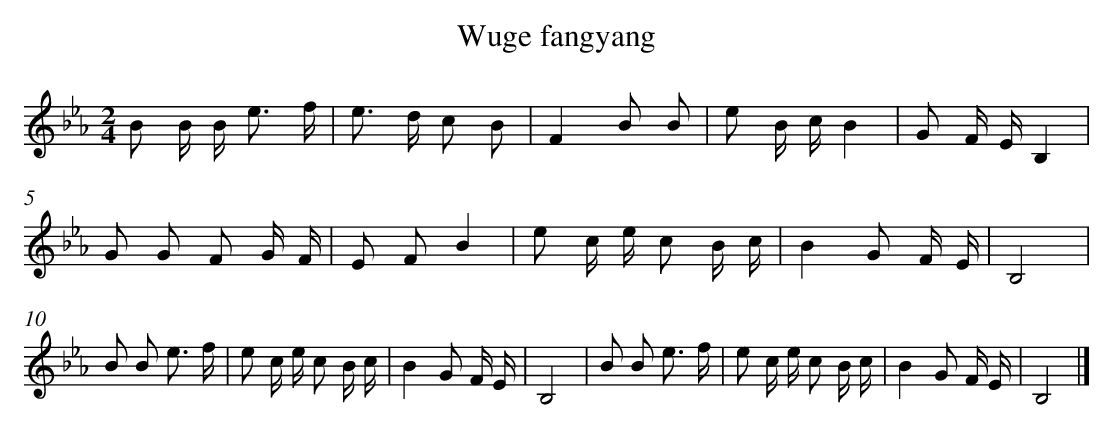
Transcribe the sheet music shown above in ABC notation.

X:1
T: Wuge fangyang
L: 1/16
M: 2/4
K: Eb
B2 B B2< e2 f [I:setbarnb 1]|
e2> d2 c2 B2 |
F4B2 B2 |
e2 B cB4 |
G2 F EB,4 |
G2 G2 F2 G F |
E2 F2B4 |
e2 c e c2 B c |
B4G2 F E |
B,8 |
B2 B2 e3 f |
e2 c e c2 B c |
B4G2 F E |
B,8 |
B2 B2 e3 f |
e2 c e c2 B c |
B4G2 F E |
B,8 |]
